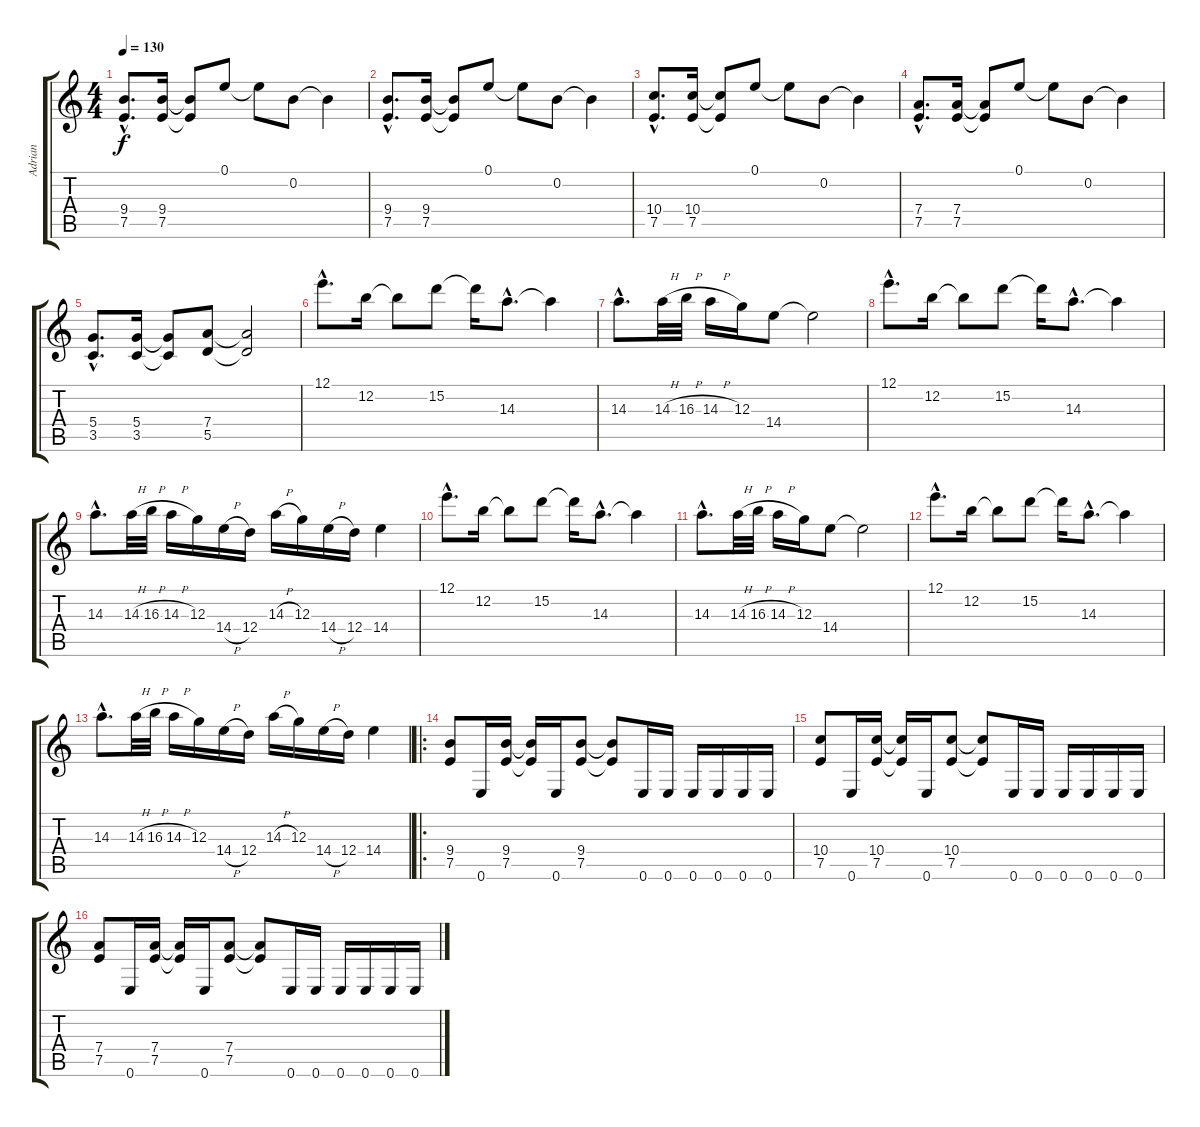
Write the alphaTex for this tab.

\track ("Adrian" "Adrian") {instrument distortionguitar}
\staff {score tabs}
\tuning (E4 B3 G3 D3 A2 E2) {hide}
\ts (4 4)
\tempo 130
\clef g2
\ks c
(9.4{hac} 7.5{hac}).8{d dy f} (9.4 7.5).16 (9.4{t} 7.5{t}).8 0.1.8 0.1{t}.8 0.2.8 0.2{t}.4 |
(9.4{hac} 7.5{hac}).8{d} (9.4 7.5).16 (9.4{t} 7.5{t}).8 0.1.8 0.1{t}.8 0.2.8 0.2{t}.4 |
(10.4{hac} 7.5{hac}).8{d} (10.4 7.5).16 (10.4{t} 7.5{t}).8 0.1.8 0.1{t}.8 0.2.8 0.2{t}.4 |
(7.4{hac} 7.5{hac}).8{d} (7.4 7.5).16 (7.4{t} 7.5{t}).8 0.1.8 0.1{t}.8 0.2.8 0.2{t}.4 |
(5.4{hac} 3.5{hac}).8{d} (5.4 3.5).16 (5.4{t} 3.5{t}).8 (7.4 5.5).8 (7.4{t} 5.5{t}).2 |
12.1{hac}.8{d} 12.2.16 12.2{t}.8 15.2.8 15.2{t}.16 14.3{hac}.8{d} 14.3{t}.4 |
14.3{hac}.8{d} 14.3{h}.32 16.3{h}.32 14.3{h}.16 12.3.16 14.4.8 14.4{t}.2 |
12.1{hac}.8{d} 12.2.16 12.2{t}.8 15.2.8 15.2{t}.16 14.3{hac}.8{d} 14.3{t}.4 |
14.3{hac}.8{d} 14.3{h}.32 16.3{h}.32 14.3{h}.16 12.3.16 14.4{h}.16 12.4.16 14.3{h}.16 12.3.16 14.4{h}.16 12.4.16 14.4.4 |
12.1{hac}.8{d} 12.2.16 12.2{t}.8 15.2.8 15.2{t}.16 14.3{hac}.8{d} 14.3{t}.4 |
14.3{hac}.8{d} 14.3{h}.32 16.3{h}.32 14.3{h}.16 12.3.16 14.4.8 14.4{t}.2 |
12.1{hac}.8{d} 12.2.16 12.2{t}.8 15.2.8 15.2{t}.16 14.3{hac}.8{d} 14.3{t}.4 |
14.3{hac}.8{d} 14.3{h}.32 16.3{h}.32 14.3{h}.16 12.3.16 14.4{h}.16 12.4.16 14.3{h}.16 12.3.16 14.4{h}.16 12.4.16 14.4.4 |
\ro
(9.4 7.5).8 0.6.16 (9.4 7.5).16 (9.4{t} 7.5{t}).16 0.6.16 (9.4 7.5).8 (9.4{t} 7.5{t}).8 0.6.16 0.6.16 0.6.16 0.6.16 0.6.16 0.6.16 |
(10.4 7.5).8 0.6.16 (10.4 7.5).16 (10.4{t} 7.5{t}).16 0.6.16 (10.4 7.5).8 (10.4{t} 7.5{t}).8 0.6.16 0.6.16 0.6.16 0.6.16 0.6.16 0.6.16 |
(7.4 7.5).8 0.6.16 (7.4 7.5).16 (7.4{t} 7.5{t}).16 0.6.16 (7.4 7.5).8 (7.4{t} 7.5{t}).8 0.6.16 0.6.16 0.6.16 0.6.16 0.6.16 0.6.16
